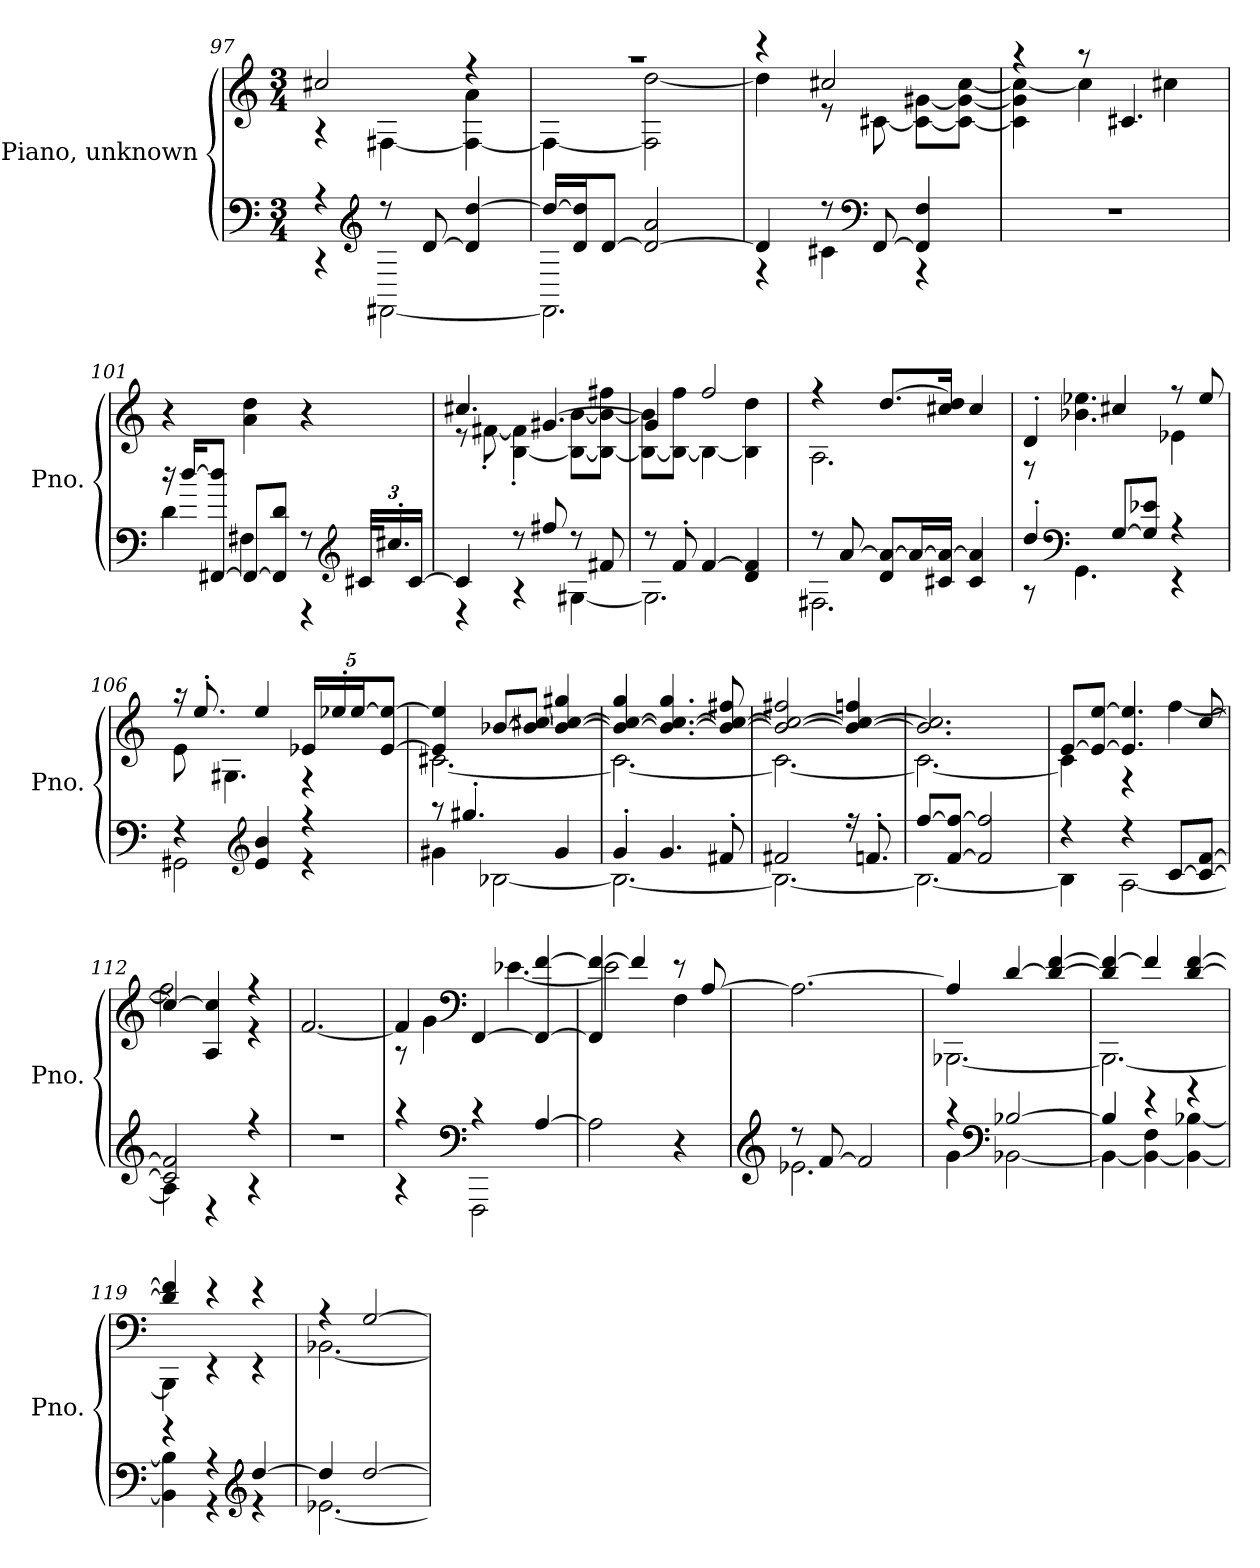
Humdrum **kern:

**kern	**kern
*part1	*part1
*staff2	*staff1
*I"Piano, unknown	*
*I'Pno.	*
*clefF4	*clefG2
*k[]	*k[]
*M3/4	*M3/4
=97	=97
*^	*^
4r	4r	2cc#X/	4r
*clefG2	*	*	*
8r	[2FF#X\	.	[4F#X\
[8d/	.	.	.
4d/] [4dd/	.	4r	4F#\_ 4a\
!!LO:PB:g=z	!!
=98	=98	=98	=98
16dd/LL_	2.FF#\]	2.r	4F#\_
16d/ 16dd/]J	.	.	.
[8d/J	.	.	.
2d/_ 2a/	.	.	2F#\] [2dd\
=99	=99	=99	=99
4d/]	4r	4r	4dd\]
8r	4c#X\	2cc#X/	8r
*clefF4	*	*	*
[8FF/	.	.	[8c#X\
4FF/] 4F/	4r	.	8c#\_ [8g#X\L
.	.	.	8c#\_ 8g#\_ [8cc#\J
*v	*v	*	*
=100	=100	=100
2.r	4r	4c#\] 4g#\] 4cc#\_
.	8r	4cc#\]
.	4.c#X/	.
.	.	4cc#X\
*	*v	*v
=101	=101
*^	*
16r	4d\	4r
[16dd/KL	.	.
[8FF#X/ 8dd/]J	.	.
8FF#/L_	4F#X\	4a\ 4dd\
8FF#/] 8d/J	.	.
8r	4r	4r
*clefG2	*	*
*Xbrackettup	*	*
48c#X/KLL	.	.
24.cc#X'/	.	.
[24c#/JJ	.	.
!!LO:LB:g=z
=102	=102	=102
*	*	*^
4c#/]	4r	4.cc#X/	8r
.	.	.	[8f#X'\
8r	4r	.	[4B\' 4f#\]'
8ff#X/	.	[4.g#X/	.
8r	[4G#X\	.	8B\_ [8b\L
8f#X/	.	.	8B\_ 8b\_ 8ff#X\J
=103	=103	=103	=103
8r	2.G#\]	4g#/]	8B\_ 8b\]L
8f'/	.	.	8B\_ 8ff\J
[4f/	.	2ff/	4B\_
4d/ 4f/]	.	.	4B\] 4dd\
=104	=104	=104	=104
8r	2.F#X\	4r	2.A\
[8a/	.	.	.
8d/ 8a/_L	.	[8.dd/L	.
16a/L_	.	.	.
16c#X/ 16a/_JJ	.	16cc#X/ 16dd/]Jk	.
4c#/ 4a/]	.	4cc#/	.
=105	=105	=105	=105
4dd'/	8r	4d'/	8r
*clefF4	*	*	*
.	4.GG\	.	4.b-X\ 4.ee-X\
[8G/L	.	4cc#X/	.
8G/] 8e-X/J	.	.	.
4r	4r	8r	4e-X\
.	.	8ee-/	.
!!LO:LB:g=z	!!
=106	=106	=106	=106
4r	2GG#X\	16r	8e\
.	.	8.ee'/	.
.	.	.	4.G#X\
*clefG2	*	*	*
4e/ 4b/	.	4ee/	.
*	*	*Xbrackettup	*
4r	4r	20e-X/LL	4r
.	.	20ee-X'/	.
.	.	[20ee-/J	.
.	.	[10e-/ 10ee-/_J	.
=107	=107	=107	=107
8r	4g#X\	4e-/] 4ee-/]	[2.c#X\
4.gg#X'/	.	.	.
.	[2B-X\	[8b-X/L	.
.	.	8b-/_ [8cc#X/J	.
4g#/	.	4b-/_ 4cc#/_ 4gg#X/	.
=108	=108	=108	=108
4g'/	2.B-\_	4b-/_ 4cc#/_ 4gg/	2.c#\_
4.g/	.	4.b-/_ 4.cc#/_ 4.gg/	.
8f#X'/	.	8b-/_ 8cc#/_ 8ff#X/	.
=109	=109	=109	=109
2f#X/	2.B-\_	2b-/_ 2cc#/_ 2ff#X/	2.c#\_
16r	.	4b-/_ 4cc#/_ 4ffn/	.
8.fn'/	.	.	.
=110	=110	=110	=110
[8ff/L	2.B-\_	2.b-/] 2.cc#/]	2.c#\_
[8f/ 8ff/_J	.	.	.
2f/] 2ff/]	.	.	.
!!LO:LB:g=z	!!
=111	=111	=111	=111
4r	4B-\]	[8e/L	4c#\]
.	.	8e/_ [8ee/J	.
4r	[2A\	4.e/] 4.ee/]	4r
[8c/L	.	.	[4ff\
8c/_ [8f/J	.	[8cc/	.
=112	=112	=112	=112
2c/] 2f/]	4A\]	4cc/_	2ff\]
.	4r	4A/ 4cc/]	.
4r	4r	4r	4r
*v	*v	*	*
*	*v	*v
=113	=113
2.r	[2.f/
=114	=114
*^	*^
4r	4r	4f/]	8r
.	.	.	4g\
*clefF4	*	*clefF4	*
4r	2FFF\	[4FF/	.
.	.	.	[4.e-X\
[4A/	.	4FF/_ [4f/	.
*v	*v	*	*
=115	=115	=115
2A\]	4FF/] 4f/_	2e-\]
.	4f/]	.
4r	8r	4F\
.	[8A/	.
*	*v	*v
=116	=116
*clefG2	*
*^	*
8r	2.e-X\	2.A\_
[8f/	.	.
2f/]	.	.
!!LO:LB:g=z
=117	=117	=117
*	*	*^
4r	4g\	4A/]	[2.BBB-X\
*clefF4	*	*	*
[2B-X/	[2BB-X\	[4d/	.
.	.	4d/_ [4f/	.
=118	=118	=118	=118
4B-/]	4BB-\_	4d/] 4f/_	2.BBB-\_
4r	4BB-\_ 4F\	4f/]	.
4r	4BB-\_ [4B-X\	[4d/ [4f/	.
=119	=119	=119	=119
4r	4BB-\] 4B-\]	4d/] 4f/]	4BBB-\]
4r	4r	4r	4r
*clefG2	*	*	*
[4dd/	4r	4r	4r
=120	=120	=120	=120
4dd/]	[2.e-X\	4r	[2.BB-X\
[2dd/	.	[2G/	.
*v	*v	*	*
*	*v	*v
=	=
*-	*-
